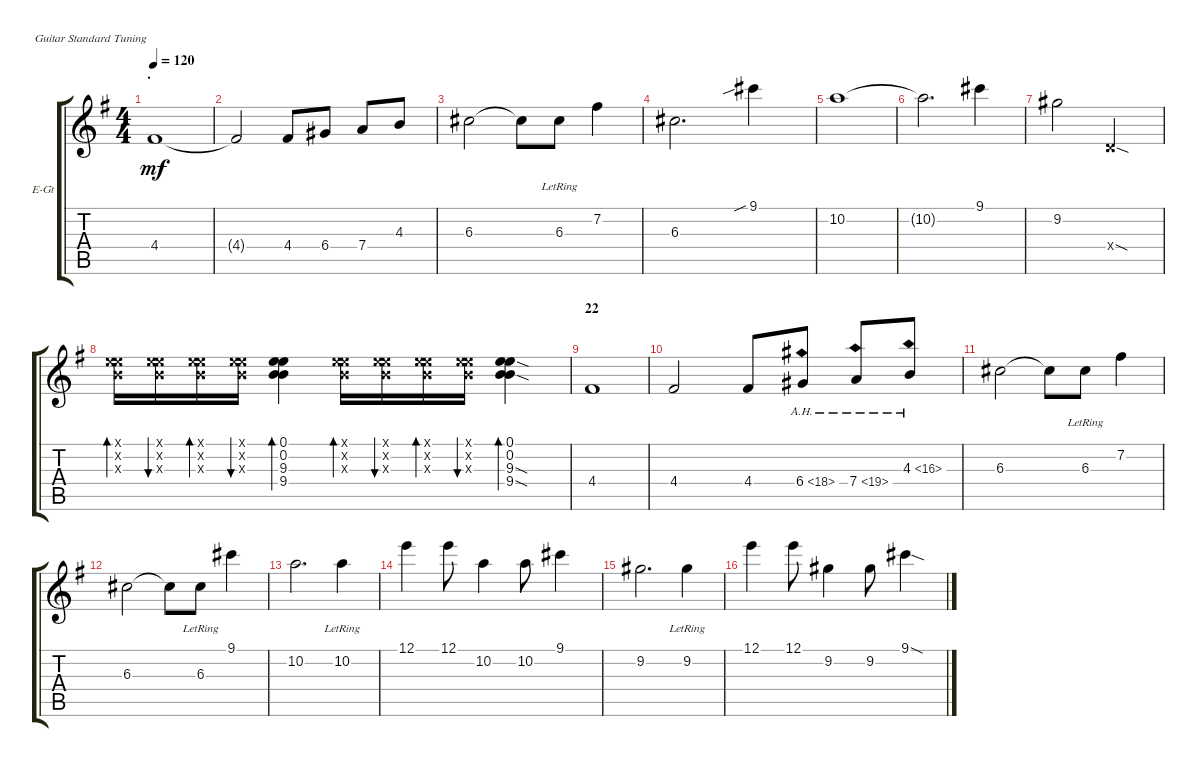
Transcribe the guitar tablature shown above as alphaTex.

\defaultSystemsLayout 4
\bracketExtendMode groupsimilarinstruments
\firstSystemTrackNameOrientation horizontal
\otherSystemsTrackNameOrientation horizontal
\track ("Electric Guitar" "E-Gt") {instrument overdrivenguitar}
\staff {score tabs}
\tuning (E4 B3 G3 D3 A2 E2)
\ts (4 4)
\section ("" ".")
\tempo 120
\clef g2
\scale
0.233853
\ks eminor
4.4.1{dy mf} |
\scale
0.336462 4.4{t}.2 4.4.8 6.4.8 7.4.8 4.3.8 |
\scale
0.227099 6.3.2 6.3{t}.8 6.3{lr}.8 7.2.4 |
\scale
0.202673 6.3.2{d} 9.1{sib}.4 |
10.2.1 |
10.2{t}.2{d} 9.1.4 |
9.2.2 0.4{sod x}.2 |
(9.3{x} 0.1{x} 0.2{x}).16{bd 30} (9.3{x} 0.1{x} 0.2{x}).16{bu 30} (9.3{x} 0.1{x} 0.2{x}).16{bd 30} (9.3{x} 0.1{x} 0.2{x}).16{bu 30} (9.3 9.4 0.2 0.1).4{bd 60} (9.3{x} 0.1{x} 0.2{x}).16{bd 30} (9.3{x} 0.1{x} 0.2{x}).16{bu 30} (9.3{x} 0.1{x} 0.2{x}).16{bd 30} (9.3{x} 0.1{x} 0.2{x}).16{bu 30} (9.3{sod} 9.4{sod} 0.2 0.1).4{bd 60} |
\section ("" "22")
4.4.1 |
4.4.2 4.4.8 6.4{ah 12}.8 7.4{ah 12}.8 4.3{ah 12}.8 |
6.3.2 6.3{t}.8 6.3{lr}.8 7.2.4 |
6.3.2 6.3{t}.8 6.3{lr}.8 9.1.4 |
10.2.2{d} 10.2{lr}.4 |
12.1.4 12.1.8 10.2.4 10.2.8 9.1.4 |
9.2.2{d} 9.2{lr}.4 |
12.1.4 12.1.8 9.2.4 9.2.8 9.1{sod}.4
